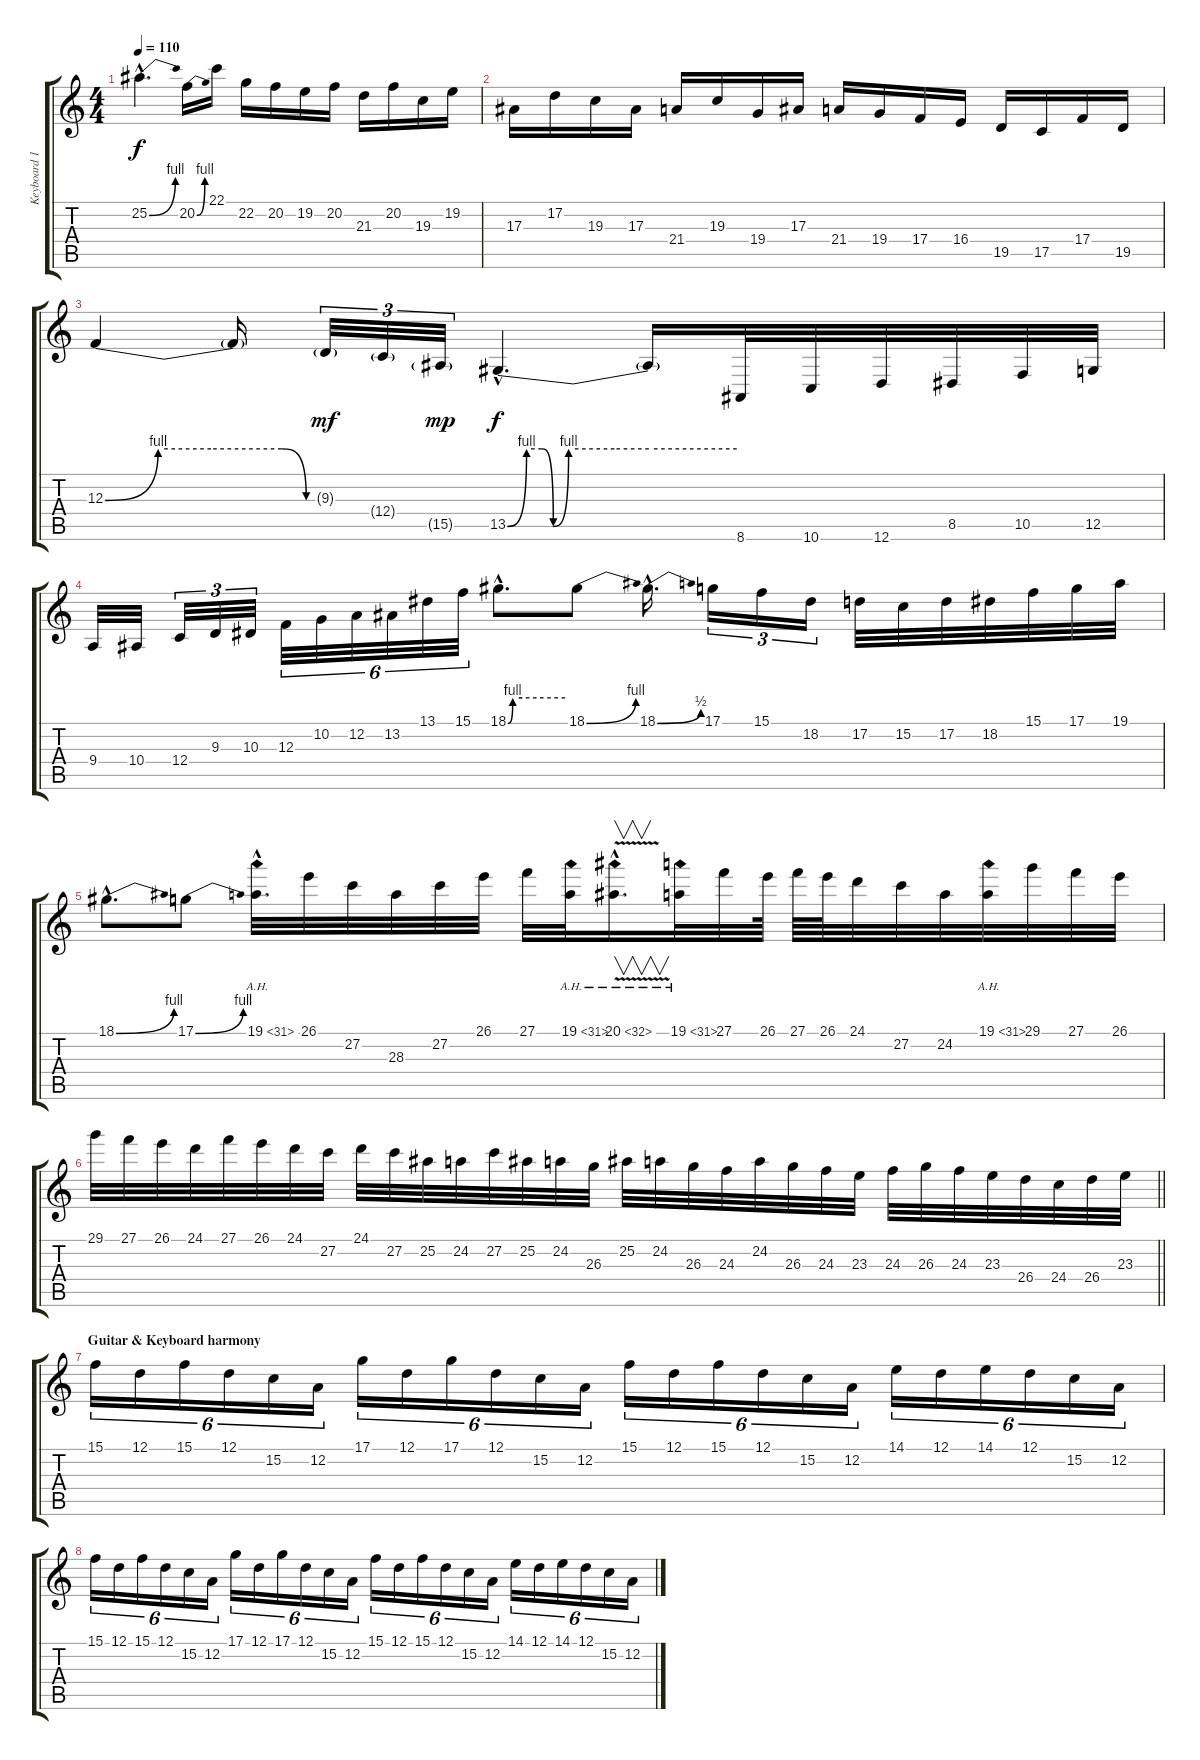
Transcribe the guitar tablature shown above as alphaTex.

\track ("Keyboard 1 (Lead)" "Keyboard 1") {instrument lead1square}
\staff {score tabs}
\tuning (D4 A3 F3 C3 G2 D2) {hide}
\ts (4 4)
\tempo 110
\clef g2
\ks c
25.2{be (bend 0 0 60 4) hac}.4{d dy f} 20.2{be (bend 0 0 60 4)}.16 22.1.16 22.2.16 20.2.16 19.2.16 20.2.16 21.3.16 20.2.16 19.3.16 19.2.16 |
17.3.16 17.2.16 19.3.16 17.3.16 21.4.16 19.3.16 19.4.16 17.3.16 21.4.16 19.4.16 17.4.16 16.4.16 19.5.16 17.5.16 17.4.16 19.5.16 |
12.3{be (custom 0 0 15 4 30 4 50 4 57 0 60 0)}.4 12.3{t}.16 9.3{g}.32{tu (3 2) dy mf} 12.4{g}.32{tu (3 2)} 15.5{g}.32{tu (3 2) dy mp} 13.5{be (custom 0 0 5 4 9 4 12 0 16 4 28 4 37 4 60 4) hac}.4{d dy f} 13.5{t}.16 8.6.32 10.6.32 12.6.32 8.5.32 10.5.32 12.5.32 |
9.4.32 10.4.32 12.4.32{tu (3 2)} 9.3.32{tu (3 2)} 10.3.32{tu (3 2)} 12.3.32{tu (6 4)} 10.2.32{tu (6 4)} 12.2.32{tu (6 4)} 13.2.32{tu (6 4)} 13.1.32{tu (6 4)} 15.1.32{tu (6 4)} 18.1{be (custom 0 0 5 4 15 4 30 4 60 4) hac}.8{d} 18.1{be (bend 0 0 60 4)}.8 18.1{be (bend 0 0 60 2) hac}.16{d} 17.1.16{tu (3 2)} 15.1.16{tu (3 2)} 18.2.16{tu (3 2)} 17.2.32 15.2.32 17.2.32 18.2.32 15.1.32 17.1.32 19.1.32 |
18.1{be (bend 0 0 60 4) hac}.8{d} 17.1{be (bend 0 0 60 4)}.8 19.1{ah 12 hac}.32{d} 26.1.32 27.2.32 28.3.32 27.2.32 26.1.32 27.1.32 19.1{ah 12}.32 20.1{ah 12 v hac}.16{v d} 19.1{ah 12}.32 27.1.32 26.1.64 27.1.64 26.1.64 24.1.32 27.2.32 24.2.32 19.1{ah 12}.32 29.1.32 27.1.32 26.1.32 |
\barLineRight lightlight
29.1.32 27.1.32 26.1.32 24.1.32 27.1.32 26.1.32 24.1.32 27.2.32 24.1.32 27.2.32 25.2.32 24.2.32 27.2.32 25.2.32 24.2.32 26.3.32 25.2.32 24.2.32 26.3.32 24.3.32 24.2.32 26.3.32 24.3.32 23.3.32 24.3.32 26.3.32 24.3.32 23.3.32 26.4.32 24.4.32 26.4.32 23.3.32 |
\section ("" "Guitar & Keyboard harmony")
15.1.16{tu (6 4)} 12.1.16{tu (6 4)} 15.1.16{tu (6 4)} 12.1.16{tu (6 4)} 15.2.16{tu (6 4)} 12.2.16{tu (6 4)} 17.1.16{tu (6 4)} 12.1.16{tu (6 4)} 17.1.16{tu (6 4)} 12.1.16{tu (6 4)} 15.2.16{tu (6 4)} 12.2.16{tu (6 4)} 15.1.16{tu (6 4)} 12.1.16{tu (6 4)} 15.1.16{tu (6 4)} 12.1.16{tu (6 4)} 15.2.16{tu (6 4)} 12.2.16{tu (6 4)} 14.1.16{tu (6 4)} 12.1.16{tu (6 4)} 14.1.16{tu (6 4)} 12.1.16{tu (6 4)} 15.2.16{tu (6 4)} 12.2.16{tu (6 4)} |
15.1.16{tu (6 4)} 12.1.16{tu (6 4)} 15.1.16{tu (6 4)} 12.1.16{tu (6 4)} 15.2.16{tu (6 4)} 12.2.16{tu (6 4)} 17.1.16{tu (6 4)} 12.1.16{tu (6 4)} 17.1.16{tu (6 4)} 12.1.16{tu (6 4)} 15.2.16{tu (6 4)} 12.2.16{tu (6 4)} 15.1.16{tu (6 4)} 12.1.16{tu (6 4)} 15.1.16{tu (6 4)} 12.1.16{tu (6 4)} 15.2.16{tu (6 4)} 12.2.16{tu (6 4)} 14.1.16{tu (6 4)} 12.1.16{tu (6 4)} 14.1.16{tu (6 4)} 12.1.16{tu (6 4)} 15.2.16{tu (6 4)} 12.2.16{tu (6 4)}
